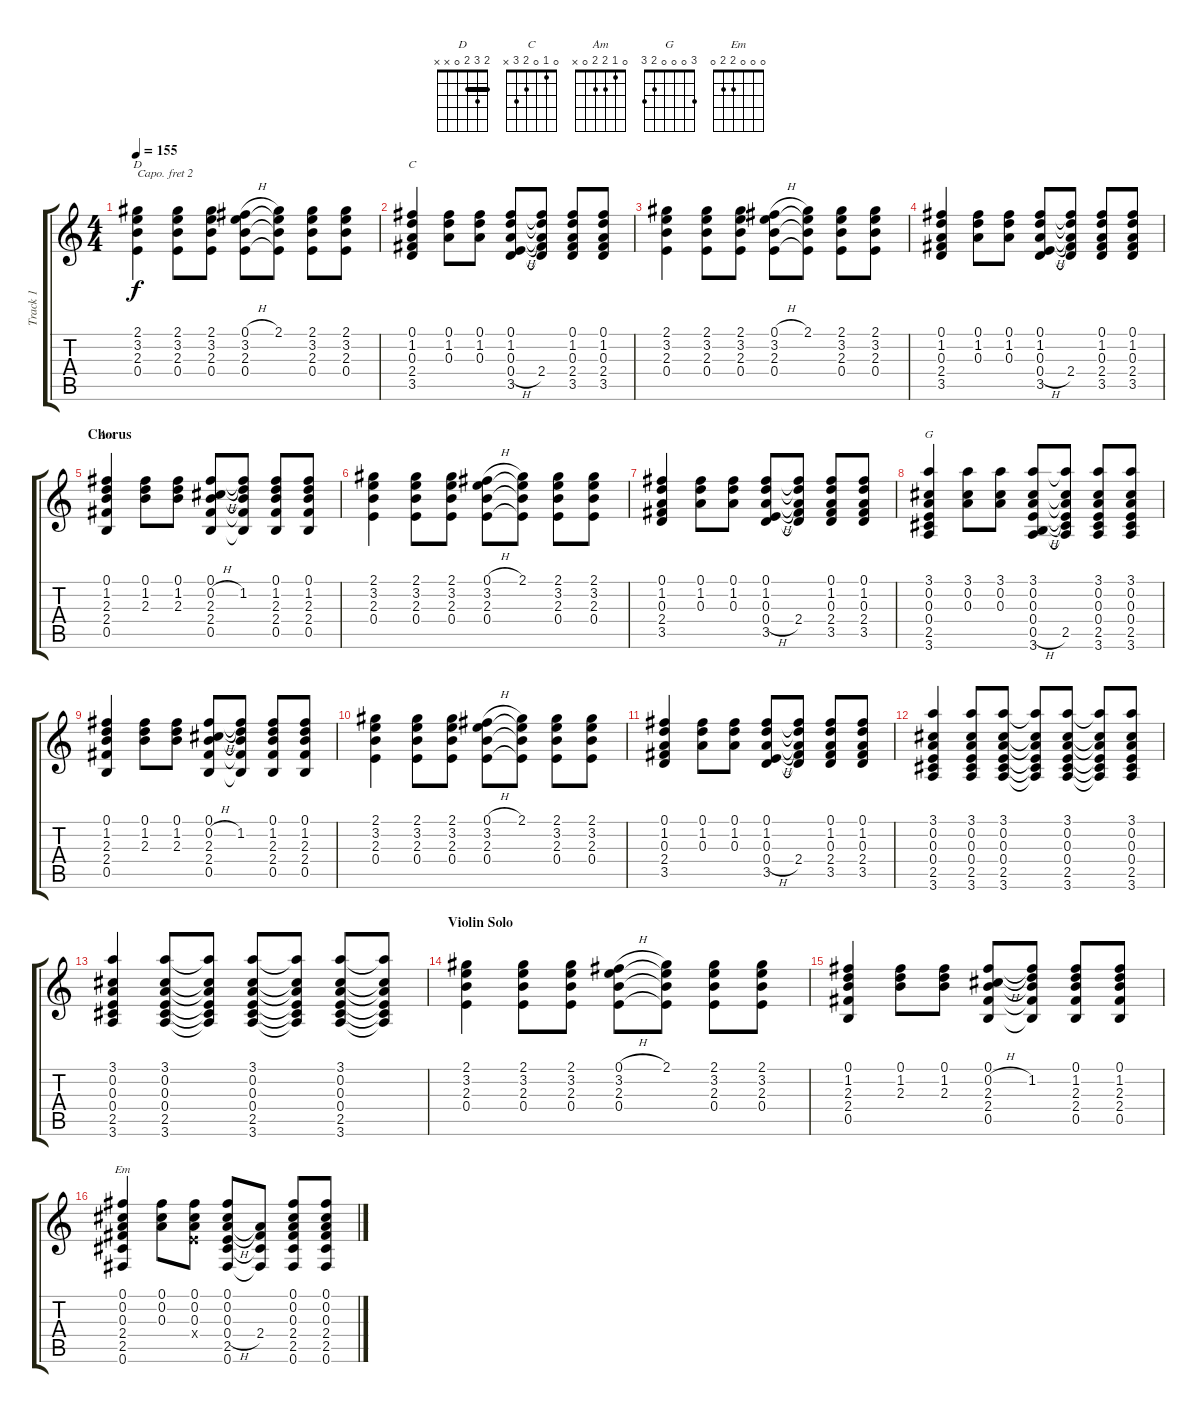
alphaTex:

\track ("Track 1" "Track 1") {instrument acousticguitarsteel}
\staff {score tabs}
\capo 2
\tuning (E4 B3 G3 D3 A2 E2) {hide}
\chord ("D" 2 3 2 0 x x) {barre 2}
\chord ("C" 0 1 0 2 3 x)
\chord ("Am" 0 1 2 2 0 x)
\chord ("G" 3 0 0 0 2 3)
\chord ("Em" 0 0 0 2 2 0)
\ts (4 4)
\tempo 155
\clef g2
\ks c
(2.1 3.2 2.3 0.4).4{ch "D" dy f} (2.1 3.2 2.3 0.4).8 (2.1 3.2 2.3 0.4).8 (0.1{h} 3.2 2.3 0.4).8 (2.1 3.2{t} 2.3{t} 0.4{t}).8 (2.1 3.2 2.3 0.4).8 (2.1 3.2 2.3 0.4).8 |
(0.1 1.2 0.3 2.4 3.5).4{ch "C"} (0.1 1.2 0.3).8 (0.1 1.2 0.3).8 (0.1 1.2 0.3 0.4{h} 3.5).8 (0.1{t} 1.2{t} 0.3{t} 2.4 3.5{t}).8 (0.1 1.2 0.3 2.4 3.5).8 (0.1 1.2 0.3 2.4 3.5).8 |
(2.1 3.2 2.3 0.4).4 (2.1 3.2 2.3 0.4).8 (2.1 3.2 2.3 0.4).8 (0.1{h} 3.2 2.3 0.4).8 (2.1 3.2{t} 2.3{t} 0.4{t}).8 (2.1 3.2 2.3 0.4).8 (2.1 3.2 2.3 0.4).8 |
(0.1 1.2 0.3 2.4 3.5).4 (0.1 1.2 0.3).8 (0.1 1.2 0.3).8 (0.1 1.2 0.3 0.4{h} 3.5).8 (0.1{t} 1.2{t} 0.3{t} 2.4 3.5{t}).8 (0.1 1.2 0.3 2.4 3.5).8 (0.1 1.2 0.3 2.4 3.5).8 |
\section ("" "Chorus")
(0.1 1.2 2.3 2.4 0.5).4{ch "Am"} (0.1 1.2 2.3).8 (0.1 1.2 2.3).8 (0.1 0.2{h} 2.3 2.4 0.5).8 (0.1{t} 1.2 2.3{t} 2.4{t} 0.5{t}).8 (0.1 1.2 2.3 2.4 0.5).8 (0.1 1.2 2.3 2.4 0.5).8 |
(2.1 3.2 2.3 0.4).4 (2.1 3.2 2.3 0.4).8 (2.1 3.2 2.3 0.4).8 (0.1{h} 3.2 2.3 0.4).8 (2.1 3.2{t} 2.3{t} 0.4{t}).8 (2.1 3.2 2.3 0.4).8 (2.1 3.2 2.3 0.4).8 |
(0.1 1.2 0.3 2.4 3.5).4 (0.1 1.2 0.3).8 (0.1 1.2 0.3).8 (0.1 1.2 0.3 0.4{h} 3.5).8 (0.1{t} 1.2{t} 0.3{t} 2.4 3.5{t}).8 (0.1 1.2 0.3 2.4 3.5).8 (0.1 1.2 0.3 2.4 3.5).8 |
(3.1 0.2 0.3 0.4 2.5 3.6).4{ch "G"} (3.1 0.2 0.3).8 (3.1 0.2 0.3).8 (3.1 0.2 0.3 0.4 0.5{h} 3.6).8 (3.1{t} 0.2{t} 0.3{t} 0.4{t} 2.5 3.6{t}).8 (3.1 0.2 0.3 0.4 2.5 3.6).8 (3.1 0.2 0.3 0.4 2.5 3.6).8 |
(0.1 1.2 2.3 2.4 0.5).4 (0.1 1.2 2.3).8 (0.1 1.2 2.3).8 (0.1 0.2{h} 2.3 2.4 0.5).8 (0.1{t} 1.2 2.3{t} 2.4{t} 0.5{t}).8 (0.1 1.2 2.3 2.4 0.5).8 (0.1 1.2 2.3 2.4 0.5).8 |
(2.1 3.2 2.3 0.4).4 (2.1 3.2 2.3 0.4).8 (2.1 3.2 2.3 0.4).8 (0.1{h} 3.2 2.3 0.4).8 (2.1 3.2{t} 2.3{t} 0.4{t}).8 (2.1 3.2 2.3 0.4).8 (2.1 3.2 2.3 0.4).8 |
(0.1 1.2 0.3 2.4 3.5).4 (0.1 1.2 0.3).8 (0.1 1.2 0.3).8 (0.1 1.2 0.3 0.4{h} 3.5).8 (0.1{t} 1.2{t} 0.3{t} 2.4 3.5{t}).8 (0.1 1.2 0.3 2.4 3.5).8 (0.1 1.2 0.3 2.4 3.5).8 |
(3.1 0.2 0.3 0.4 2.5 3.6).4 (3.1 0.2 0.3 0.4 2.5 3.6).8 (3.1 0.2 0.3 0.4 2.5 3.6).8 (3.1{t} 0.2{t} 0.3{t} 0.4{t} 2.5{t} 3.6{t}).8 (3.1 0.2 0.3 0.4 2.5 3.6).8 (3.1{t} 0.2{t} 0.3{t} 0.4{t} 2.5{t} 3.6{t}).8 (3.1 0.2 0.3 0.4 2.5 3.6).8 |
(3.1 0.2 0.3 0.4 2.5 3.6).4 (3.1 0.2 0.3 0.4 2.5 3.6).8 (3.1{t} 0.2{t} 0.3{t} 0.4{t} 2.5{t} 3.6{t}).8 (3.1 0.2 0.3 0.4 2.5 3.6).8 (3.1{t} 0.2{t} 0.3{t} 0.4{t} 2.5{t} 3.6{t}).8 (3.1 0.2 0.3 0.4 2.5 3.6).8 (3.1{t} 0.2{t} 0.3{t} 0.4{t} 2.5{t} 3.6{t}).8 |
\section ("" "Violin Solo")
(2.1 3.2 2.3 0.4).4 (2.1 3.2 2.3 0.4).8 (2.1 3.2 2.3 0.4).8 (0.1{h} 3.2 2.3 0.4).8 (2.1 3.2{t} 2.3{t} 0.4{t}).8 (2.1 3.2 2.3 0.4).8 (2.1 3.2 2.3 0.4).8 |
(0.1 1.2 2.3 2.4 0.5).4 (0.1 1.2 2.3).8 (0.1 1.2 2.3).8 (0.1 0.2{h} 2.3 2.4 0.5).8 (0.1{t} 1.2 2.3{t} 2.4{t} 0.5{t}).8 (0.1 1.2 2.3 2.4 0.5).8 (0.1 1.2 2.3 2.4 0.5).8 |
(0.1 0.2 0.3 2.4 2.5 0.6).4{ch "Em"} (0.1 0.2 0.3).8 (0.1 0.2 0.3 0.4{x}).8 (0.1 0.2 0.3 0.4{h} 2.5 0.6).8 (0.3{t} 2.4 2.5{t} 0.6{t}).8 (0.1 0.2 0.3 2.4 2.5 0.6).8 (0.1 0.2 0.3 2.4 2.5 0.6).8
